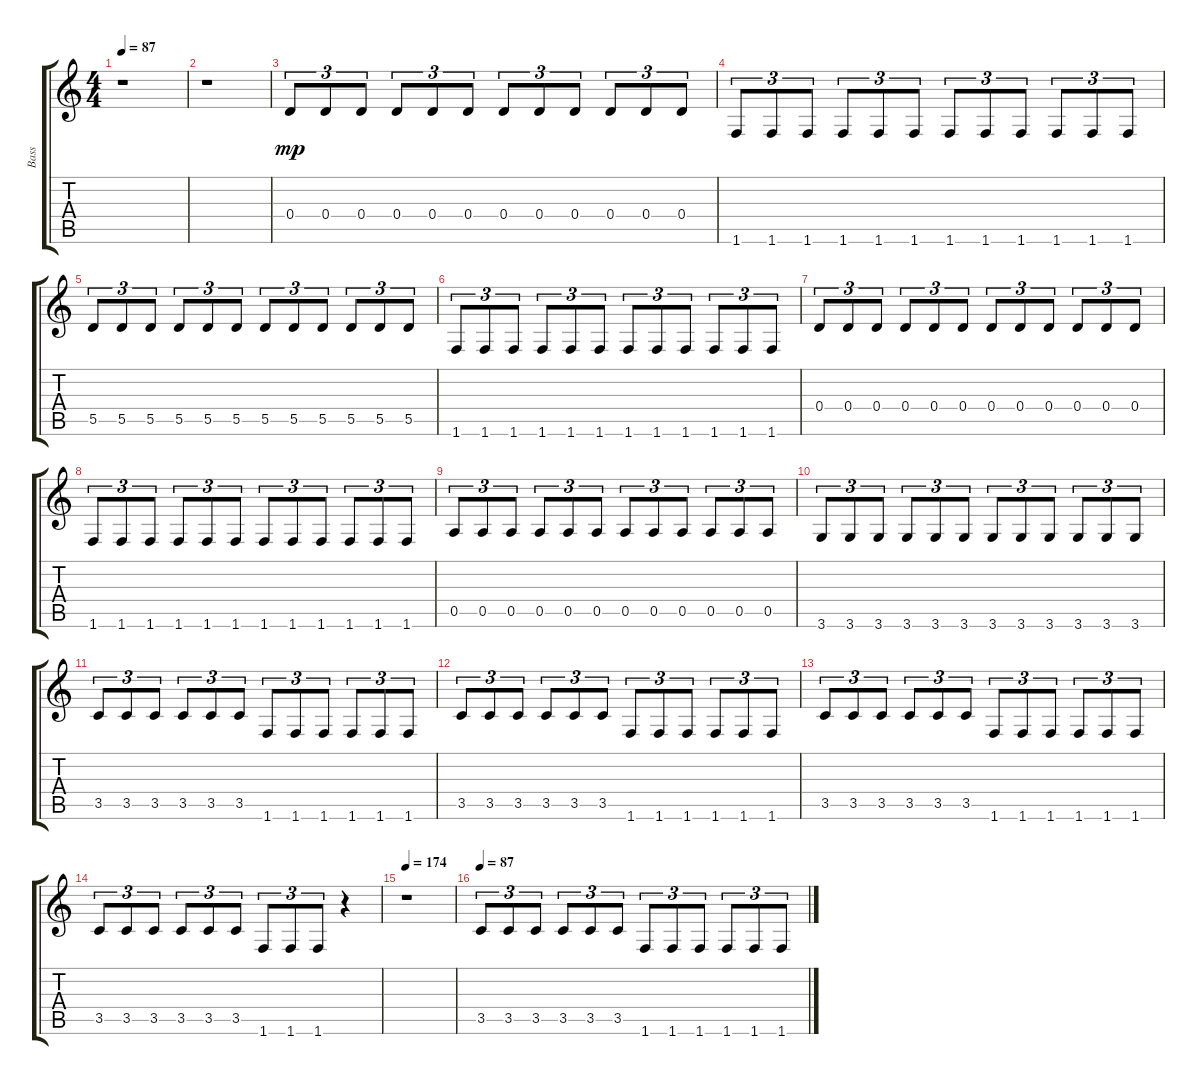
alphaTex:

\track ("Bass" "Bass") {instrument electricbasspick}
\staff {score tabs}
\tuning (E4 B3 G3 D3 A2 E2) {hide}
\ts (4 4)
\tempo 87
\clef g2
\ks c
r.1{dy mp} |
r.1 |
0.4.8{tu (3 2)} 0.4.8{tu (3 2)} 0.4.8{tu (3 2)} 0.4.8{tu (3 2)} 0.4.8{tu (3 2)} 0.4.8{tu (3 2)} 0.4.8{tu (3 2)} 0.4.8{tu (3 2)} 0.4.8{tu (3 2)} 0.4.8{tu (3 2)} 0.4.8{tu (3 2)} 0.4.8{tu (3 2)} |
1.6.8{tu (3 2)} 1.6.8{tu (3 2)} 1.6.8{tu (3 2)} 1.6.8{tu (3 2)} 1.6.8{tu (3 2)} 1.6.8{tu (3 2)} 1.6.8{tu (3 2)} 1.6.8{tu (3 2)} 1.6.8{tu (3 2)} 1.6.8{tu (3 2)} 1.6.8{tu (3 2)} 1.6.8{tu (3 2)} |
5.5.8{tu (3 2)} 5.5.8{tu (3 2)} 5.5.8{tu (3 2)} 5.5.8{tu (3 2)} 5.5.8{tu (3 2)} 5.5.8{tu (3 2)} 5.5.8{tu (3 2)} 5.5.8{tu (3 2)} 5.5.8{tu (3 2)} 5.5.8{tu (3 2)} 5.5.8{tu (3 2)} 5.5.8{tu (3 2)} |
1.6.8{tu (3 2)} 1.6.8{tu (3 2)} 1.6.8{tu (3 2)} 1.6.8{tu (3 2)} 1.6.8{tu (3 2)} 1.6.8{tu (3 2)} 1.6.8{tu (3 2)} 1.6.8{tu (3 2)} 1.6.8{tu (3 2)} 1.6.8{tu (3 2)} 1.6.8{tu (3 2)} 1.6.8{tu (3 2)} |
0.4.8{tu (3 2)} 0.4.8{tu (3 2)} 0.4.8{tu (3 2)} 0.4.8{tu (3 2)} 0.4.8{tu (3 2)} 0.4.8{tu (3 2)} 0.4.8{tu (3 2)} 0.4.8{tu (3 2)} 0.4.8{tu (3 2)} 0.4.8{tu (3 2)} 0.4.8{tu (3 2)} 0.4.8{tu (3 2)} |
1.6.8{tu (3 2)} 1.6.8{tu (3 2)} 1.6.8{tu (3 2)} 1.6.8{tu (3 2)} 1.6.8{tu (3 2)} 1.6.8{tu (3 2)} 1.6.8{tu (3 2)} 1.6.8{tu (3 2)} 1.6.8{tu (3 2)} 1.6.8{tu (3 2)} 1.6.8{tu (3 2)} 1.6.8{tu (3 2)} |
0.5.8{tu (3 2)} 0.5.8{tu (3 2)} 0.5.8{tu (3 2)} 0.5.8{tu (3 2)} 0.5.8{tu (3 2)} 0.5.8{tu (3 2)} 0.5.8{tu (3 2)} 0.5.8{tu (3 2)} 0.5.8{tu (3 2)} 0.5.8{tu (3 2)} 0.5.8{tu (3 2)} 0.5.8{tu (3 2)} |
3.6.8{tu (3 2)} 3.6.8{tu (3 2)} 3.6.8{tu (3 2)} 3.6.8{tu (3 2)} 3.6.8{tu (3 2)} 3.6.8{tu (3 2)} 3.6.8{tu (3 2)} 3.6.8{tu (3 2)} 3.6.8{tu (3 2)} 3.6.8{tu (3 2)} 3.6.8{tu (3 2)} 3.6.8{tu (3 2)} |
3.5.8{tu (3 2)} 3.5.8{tu (3 2)} 3.5.8{tu (3 2)} 3.5.8{tu (3 2)} 3.5.8{tu (3 2)} 3.5.8{tu (3 2)} 1.6.8{tu (3 2)} 1.6.8{tu (3 2)} 1.6.8{tu (3 2)} 1.6.8{tu (3 2)} 1.6.8{tu (3 2)} 1.6.8{tu (3 2)} |
3.5.8{tu (3 2)} 3.5.8{tu (3 2)} 3.5.8{tu (3 2)} 3.5.8{tu (3 2)} 3.5.8{tu (3 2)} 3.5.8{tu (3 2)} 1.6.8{tu (3 2)} 1.6.8{tu (3 2)} 1.6.8{tu (3 2)} 1.6.8{tu (3 2)} 1.6.8{tu (3 2)} 1.6.8{tu (3 2)} |
3.5.8{tu (3 2)} 3.5.8{tu (3 2)} 3.5.8{tu (3 2)} 3.5.8{tu (3 2)} 3.5.8{tu (3 2)} 3.5.8{tu (3 2)} 1.6.8{tu (3 2)} 1.6.8{tu (3 2)} 1.6.8{tu (3 2)} 1.6.8{tu (3 2)} 1.6.8{tu (3 2)} 1.6.8{tu (3 2)} |
3.5.8{tu (3 2)} 3.5.8{tu (3 2)} 3.5.8{tu (3 2)} 3.5.8{tu (3 2)} 3.5.8{tu (3 2)} 3.5.8{tu (3 2)} 1.6.8{tu (3 2)} 1.6.8{tu (3 2)} 1.6.8{tu (3 2)} r.4 |
\tempo 174
r.1 |
\tempo 87
3.5.8{tu (3 2)} 3.5.8{tu (3 2)} 3.5.8{tu (3 2)} 3.5.8{tu (3 2)} 3.5.8{tu (3 2)} 3.5.8{tu (3 2)} 1.6.8{tu (3 2)} 1.6.8{tu (3 2)} 1.6.8{tu (3 2)} 1.6.8{tu (3 2)} 1.6.8{tu (3 2)} 1.6.8{tu (3 2)}
